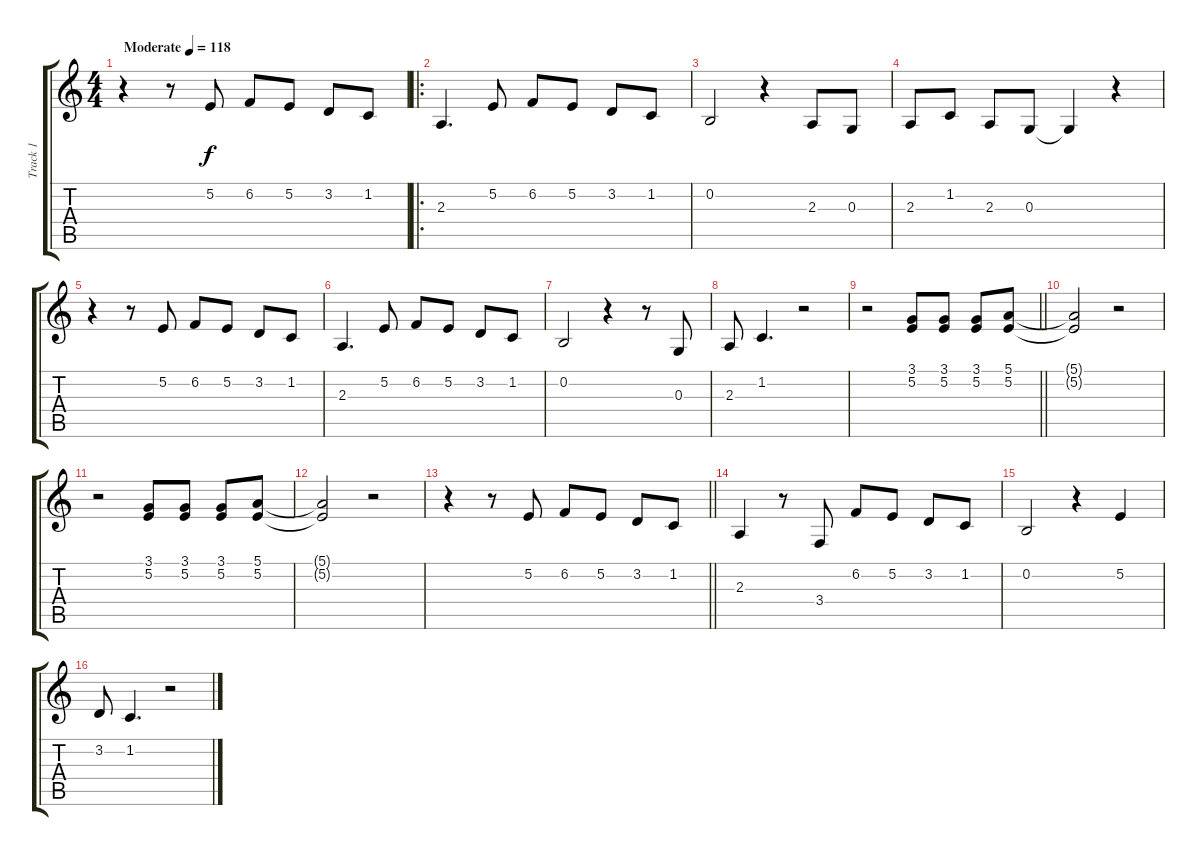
\track ("Track 1" "Track 1") {instrument tenorsax}
\staff {score tabs}
\tuning (E4 B3 G3 D3 A2 E2) {hide}
\ts (4 4)
\tempo (118 "Moderate")
\clef g2
\ks c
r.4{dy f instrument tenorsax} r.8 5.2.8 6.2.8 5.2.8 3.2.8 1.2.8 |
\ro
2.3.4{d} 5.2.8 6.2.8 5.2.8 3.2.8 1.2.8 |
0.2.2 r.4 2.3.8 0.3.8 |
2.3.8 1.2.8 2.3.8 0.3.8 0.3{t}.4 r.4 |
r.4 r.8 5.2.8 6.2.8 5.2.8 3.2.8 1.2.8 |
2.3.4{d} 5.2.8 6.2.8 5.2.8 3.2.8 1.2.8 |
0.2.2 r.4 r.8 0.3.8 |
2.3.8 1.2.4{d} r.2 |
\barLineRight lightlight
r.2 (3.1 5.2).8 (3.1 5.2).8 (3.1 5.2).8 (5.1 5.2).8 |
(5.1{t} 5.2{t}).2 r.2 |
r.2 (3.1 5.2).8 (3.1 5.2).8 (3.1 5.2).8 (5.1 5.2).8 |
(5.1{t} 5.2{t}).2 r.2 |
\barLineRight lightlight
r.4 r.8 5.2.8 6.2.8 5.2.8 3.2.8 1.2.8 |
2.3.4 r.8 3.4.8 6.2.8 5.2.8 3.2.8 1.2.8 |
0.2.2 r.4 5.2.4 |
3.2.8 1.2.4{d} r.2
